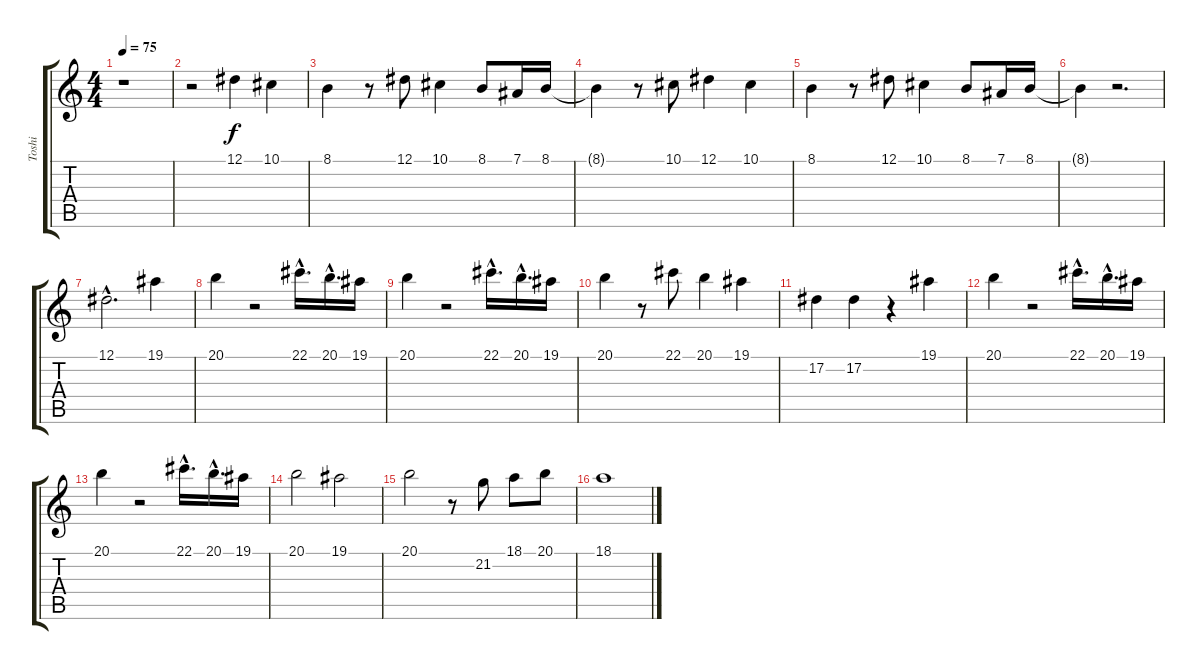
\track ("Toshi" "Toshi") {instrument harmonica}
\staff {score tabs}
\tuning (Eb4 Bb3 Gb3 Db3 Ab2 Eb2) {hide}
\ts (4 4)
\tempo 75
\clef g2
\ks c
r.1{dy f} |
r.2 12.1.4 10.1.4 |
8.1.4 r.8 12.1.8 10.1.4 8.1.8 7.1.16 8.1.16 |
8.1{t}.4 r.8 10.1.8 12.1.4 10.1.4 |
8.1.4 r.8 12.1.8 10.1.4 8.1.8 7.1.16 8.1.16 |
8.1{t}.4 r.2{d} |
12.1{hac}.2{d} 19.1.4 |
20.1.4 r.2 22.1{hac}.16{d} 20.1{hac}.16{d} 19.1.16 |
20.1.4 r.2 22.1{hac}.16{d} 20.1{hac}.16{d} 19.1.16 |
20.1.4 r.8 22.1.8 20.1.4 19.1.4 |
17.2.4 17.2.4 r.4 19.1.4 |
20.1.4 r.2 22.1{hac}.16{d} 20.1{hac}.16{d} 19.1.16 |
20.1.4 r.2 22.1{hac}.16{d} 20.1{hac}.16{d} 19.1.16 |
20.1.2 19.1.2 |
20.1.2 r.8 21.2.8 18.1.8 20.1.8 |
18.1.1
